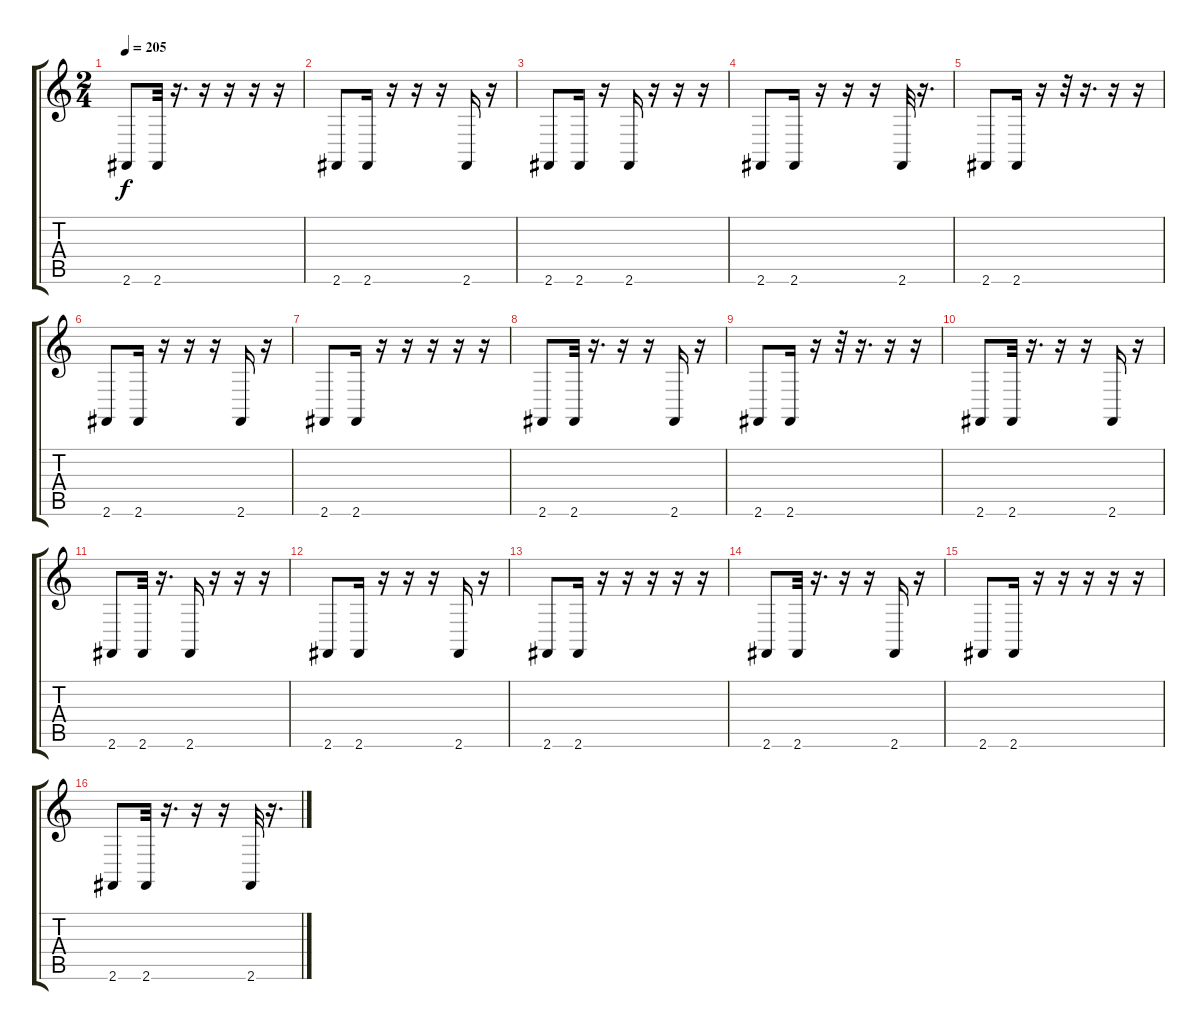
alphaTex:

\track "" {instrument acousticgrandpiano}
\staff {score tabs}
\tuning (E4 B3 G3 D3 A2 E2) {hide}
\ts (2 4)
\tempo 205
\clef g2
\ks c
2.6.8{dy f} 2.6.32 r.16{d} r.16 r.16 r.16 r.16 |
2.6.8 2.6.16 r.16 r.16 r.16 2.6.16 r.16 |
2.6.8 2.6.16 r.16 2.6.16 r.16 r.16 r.16 |
2.6.8 2.6.16 r.16 r.16 r.16 2.6.32 r.16{d} |
2.6.8 2.6.16 r.16 r.32 r.16{d} r.16 r.16 |
2.6.8 2.6.16 r.16 r.16 r.16 2.6.16 r.16 |
2.6.8 2.6.16 r.16 r.16 r.16 r.16 r.16 |
2.6.8 2.6.32 r.16{d} r.16 r.16 2.6.16 r.16 |
2.6.8 2.6.16 r.16 r.32 r.16{d} r.16 r.16 |
2.6.8 2.6.32 r.16{d} r.16 r.16 2.6.16 r.16 |
2.6.8 2.6.32 r.16{d} 2.6.16 r.16 r.16 r.16 |
2.6.8 2.6.16 r.16 r.16 r.16 2.6.16 r.16 |
2.6.8 2.6.16 r.16 r.16 r.16 r.16 r.16 |
2.6.8 2.6.32 r.16{d} r.16 r.16 2.6.16 r.16 |
2.6.8 2.6.16 r.16 r.16 r.16 r.16 r.16 |
2.6.8 2.6.32 r.16{d} r.16 r.16 2.6.32 r.16{d}
